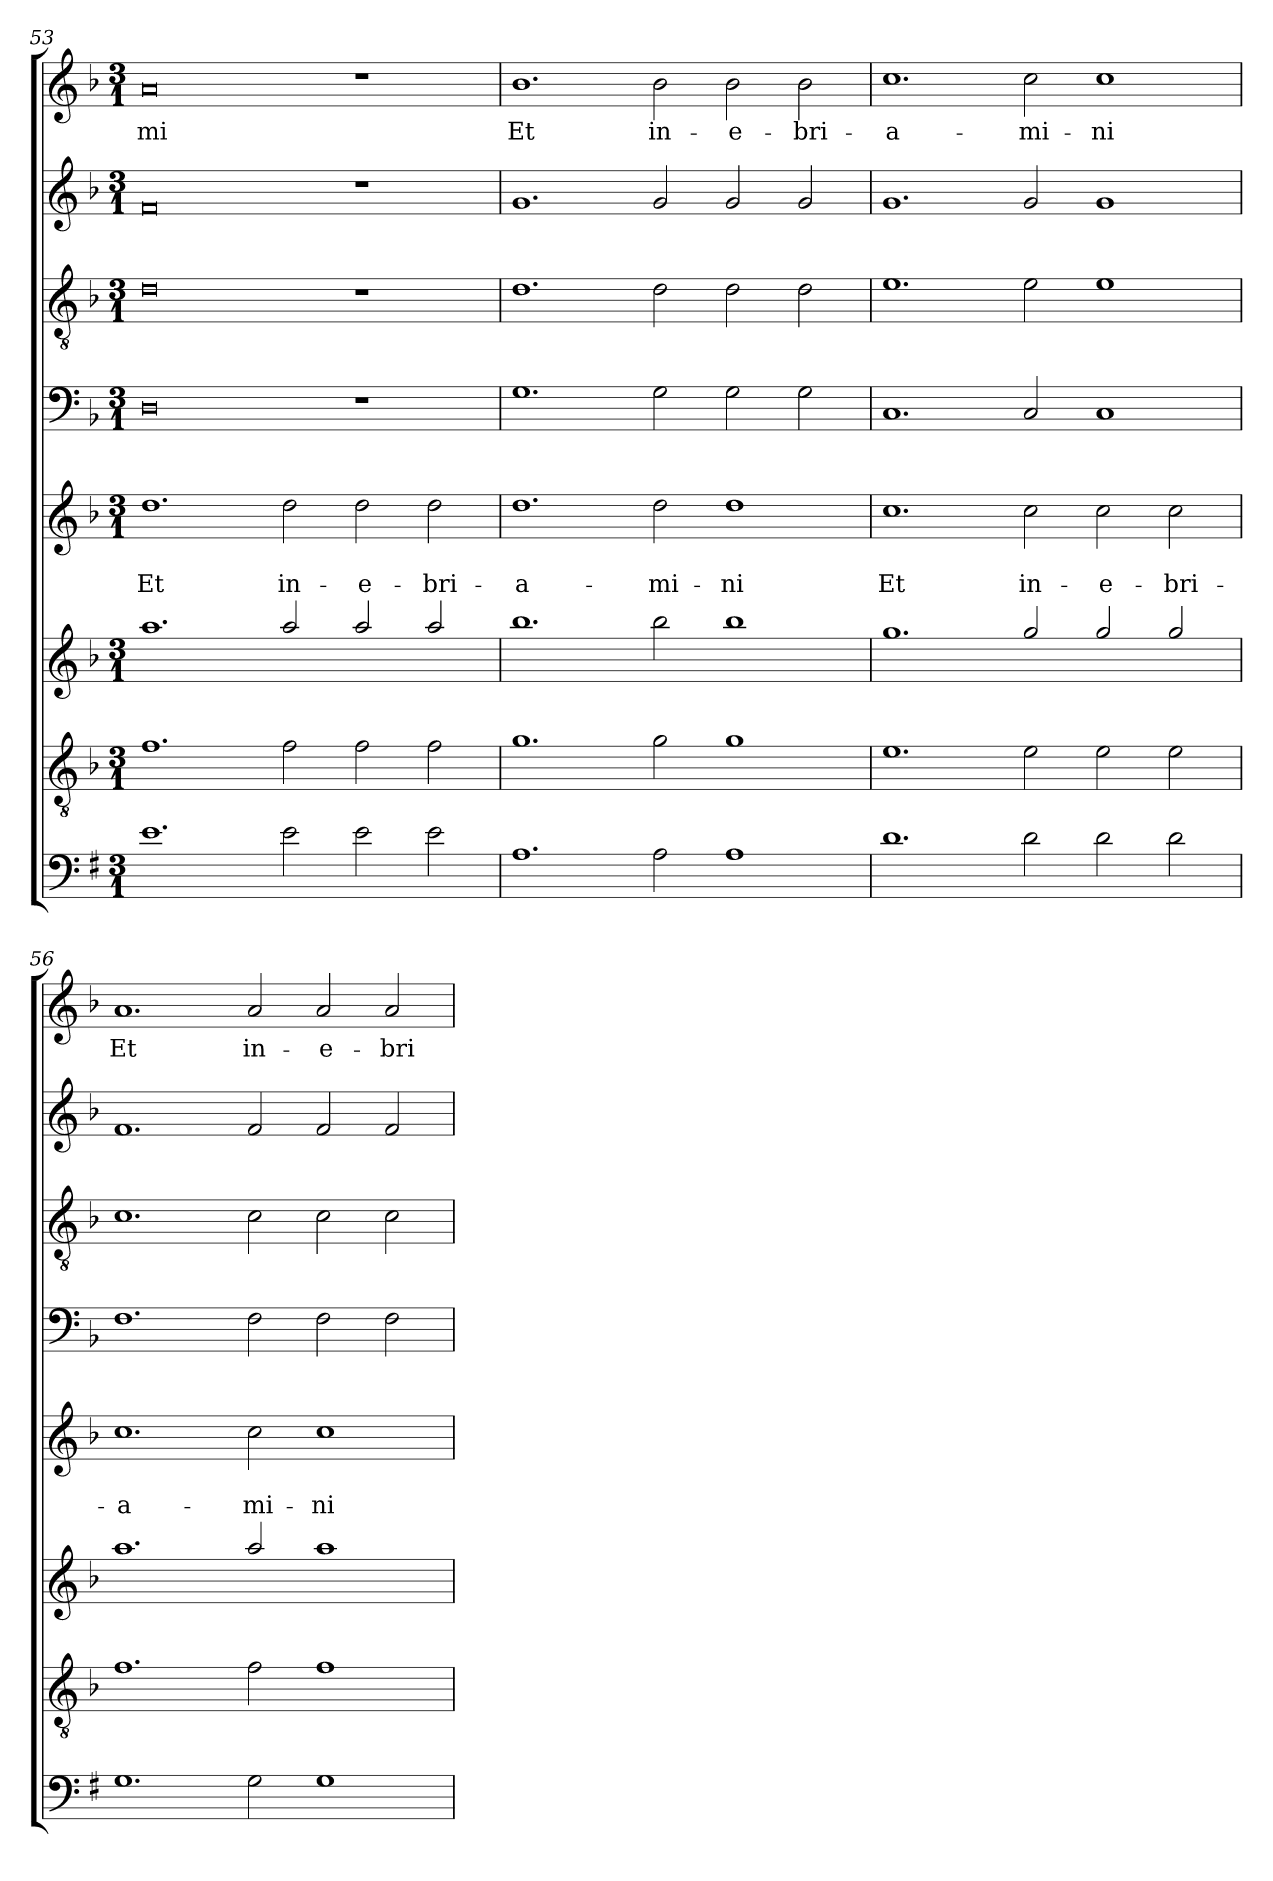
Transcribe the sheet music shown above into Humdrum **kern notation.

**kern	**kern	**kern	**kern	**text	**text	**kern	**kern	**kern	**kern	**text
*part8	*part7	*part6	*part5	*part5	*part5	*part4	*part3	*part2	*part1	*part1
*staff8	*staff7	*staff6	*staff5	*staff5	*staff5	*staff4	*staff3	*staff2	*staff1	*staff1
*clefF4	*clefGv2	*clefG2	*clefG2	*	*	*clefF4	*clefGv2	*clefG2	*clefG2	*
*ITrd1c2	*	*ITrd8c14	*	*	*	*	*	*	*	*
*k[b-]	*k[b-]	*k[b-]	*k[b-]	*	*	*k[b-]	*k[b-]	*k[b-]	*k[b-]	*
*d:	*d:	*d:	*d:	*	*	*d:	*d:	*d:	*d:	*
*M3/1	*M3/1	*M3/1	*M3/1	*	*	*M3/1	*M3/1	*M3/1	*M3/1	*
=53	=53	=53	=53	=53	=53	=53	=53	=53	=53	=53
!	!	!	!	!	!LO:LY:b	!	!	!	!	!LO:LY:b
1.d	1.f	1.a	1.dd	.	Et	0D	0d	0f	0a	-mi
!	!	!	!	!	!LO:LY:b	!	!	!	!	!
2d\	2f\	2a/	2dd\	.	in-	.	.	.	.	.
!	!	!	!	!	!LO:LY:b	!	!	!	!	!
2d\	2f\	2a/	2dd\	.	-e-	1r	1r	1r	1r	.
!	!	!	!	!	!LO:LY:b	!	!	!	!	!
2d\	2f\	2a/	2dd\	.	-bri-	.	.	.	.	.
=54	=54	=54	=54	=54	=54	=54	=54	=54	=54	=54
!	!	!	!	!	!LO:LY:b	!	!	!	!	!LO:LY:b
1.G	1.g	1.b-	1.dd	.	-a-	1.G	1.d	1.g	1.b-	Et
!	!	!	!	!	!LO:LY:b	!	!	!	!	!LO:LY:b
2G\	2g\	2b-\	2dd\	.	-mi-	2G\	2d\	2g/	2b-\	in-
!	!	!	!	!	!LO:LY:b	!	!	!	!	!LO:LY:b
1G	1g	1b-	1dd	.	-ni	2G\	2d\	2g/	2b-\	-e-
!	!	!	!	!	!	!	!	!	!	!LO:LY:b
.	.	.	.	.	.	2G\	2d\	2g/	2b-\	-bri-
=55	=55	=55	=55	=55	=55	=55	=55	=55	=55	=55
!	!	!	!	!	!LO:LY:b	!	!	!	!	!LO:LY:b
1.c	1.e	1.g	1.cc	.	Et	1.C	1.e	1.g	1.cc	-a-
!	!	!	!	!	!LO:LY:b	!	!	!	!	!LO:LY:b
2c\	2e\	2g/	2cc\	.	in-	2C/	2e\	2g/	2cc\	-mi-
!	!	!	!	!	!LO:LY:b	!	!	!	!	!LO:LY:b
2c\	2e\	2g/	2cc\	.	-e-	1C	1e	1g	1cc	-ni
!	!	!	!	!	!LO:LY:b	!	!	!	!	!
2c\	2e\	2g/	2cc\	.	-bri-	.	.	.	.	.
=56	=56	=56	=56	=56	=56	=56	=56	=56	=56	=56
!	!	!	!	!	!LO:LY:b	!	!	!	!	!LO:LY:b
1.F	1.f	1.a	1.cc	.	-a-	1.F	1.c	1.f	1.a	Et
!	!	!	!	!	!LO:LY:b	!	!	!	!	!LO:LY:b
2F\	2f\	2a/	2cc\	.	-mi-	2F\	2c\	2f/	2a/	in-
!	!	!	!	!	!LO:LY:b	!	!	!	!	!LO:LY:b
1F	1f	1a	1cc	.	-ni	2F\	2c\	2f/	2a/	-e-
!	!	!	!	!	!	!	!	!	!	!LO:LY:b
.	.	.	.	.	.	2F\	2c\	2f/	2a/	-bri-
=	=	=	=	=	=	=	=	=	=	=
*-	*-	*-	*-	*-	*-	*-	*-	*-	*-	*-
